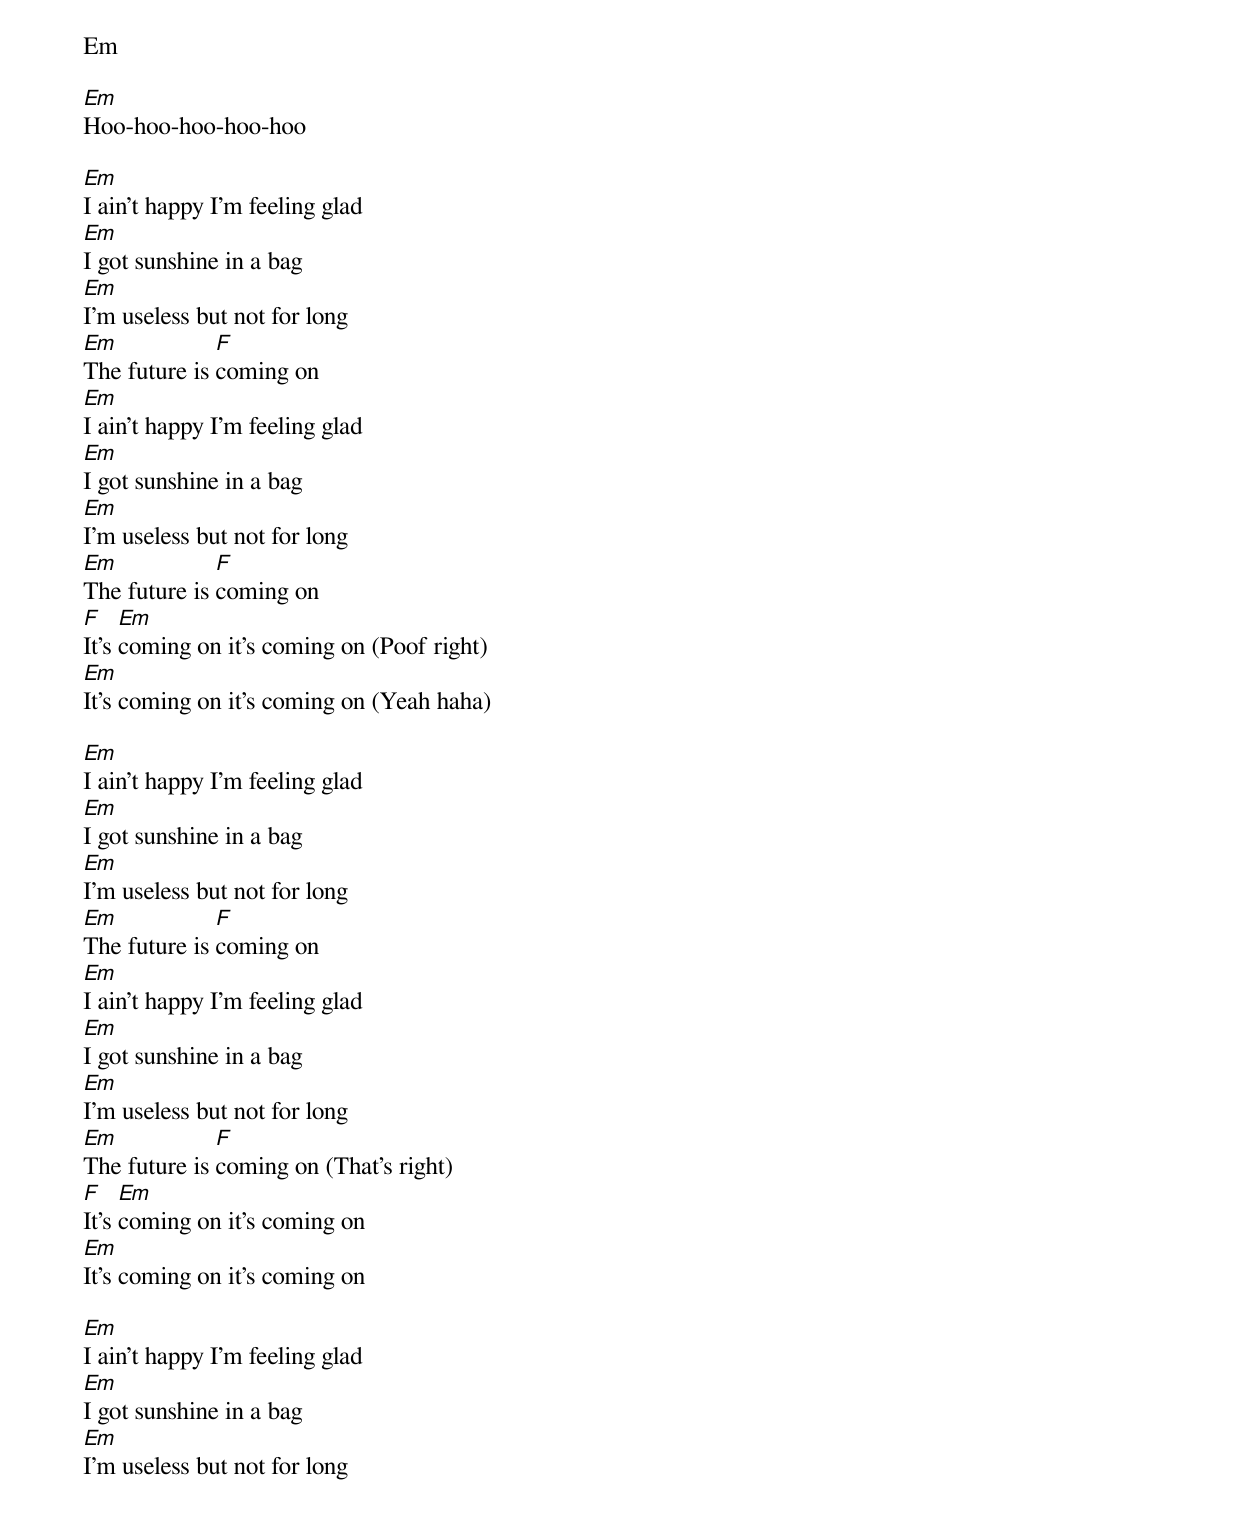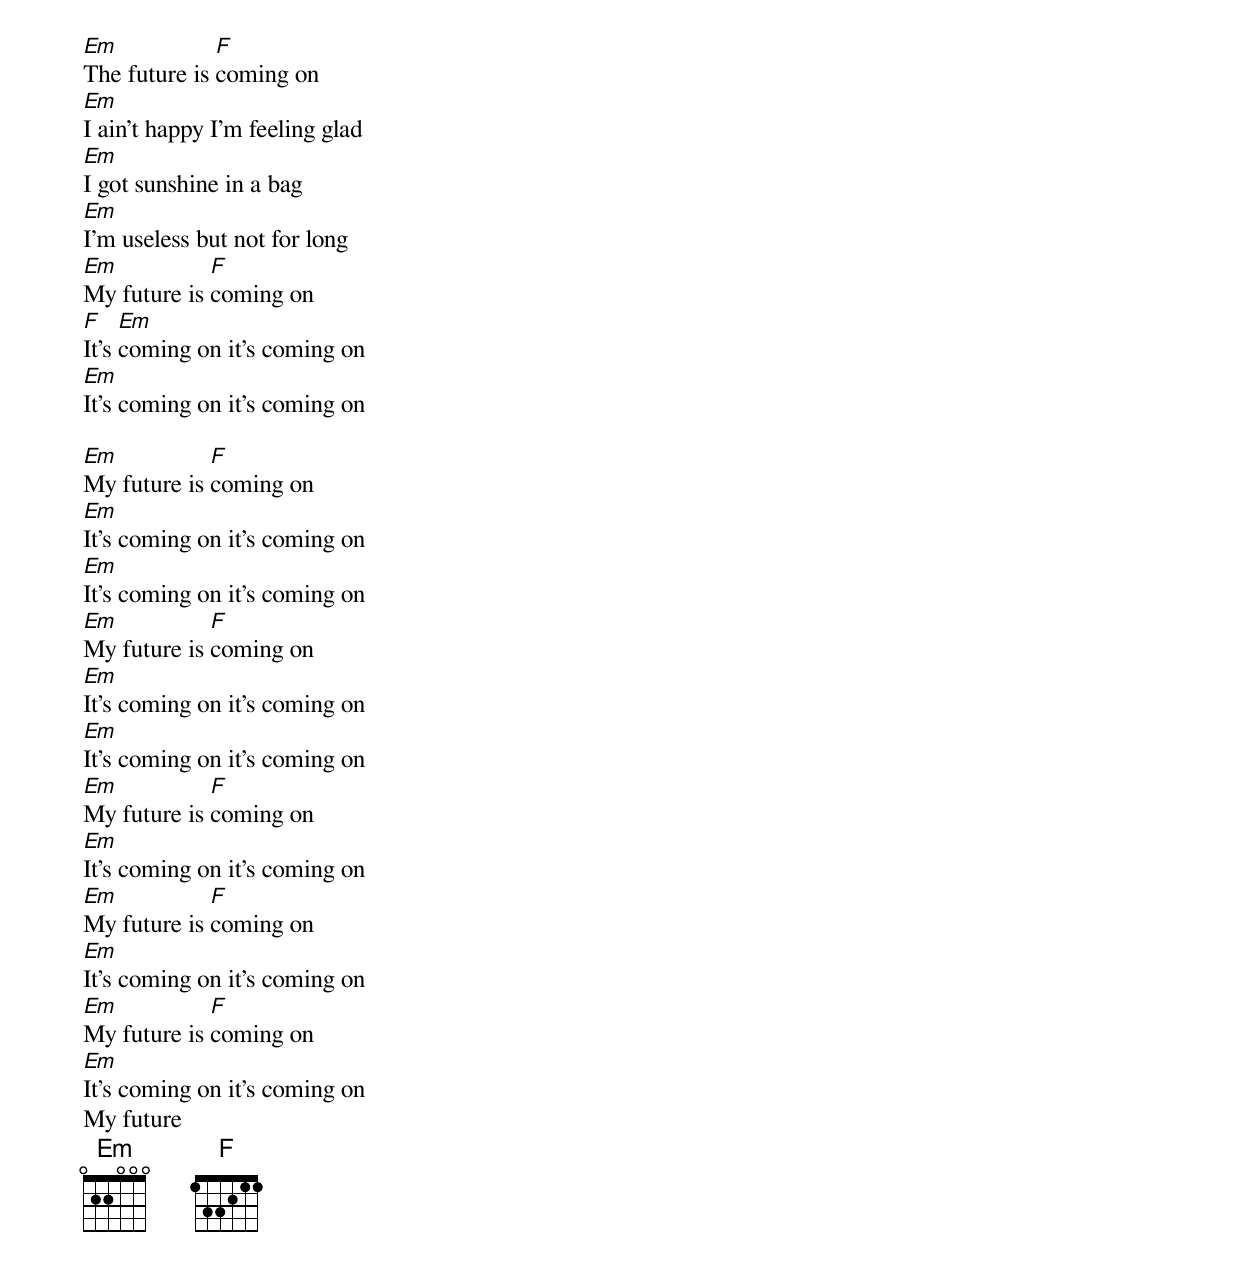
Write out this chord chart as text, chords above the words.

Em

Em
Hoo-hoo-hoo-hoo-hoo

Em
I ain't happy I'm feeling glad
Em
I got sunshine in a bag
Em
I'm useless but not for long
Em            F
The future is coming on
Em
I ain't happy I'm feeling glad
Em
I got sunshine in a bag
Em
I'm useless but not for long
Em            F
The future is coming on
F    Em
It's coming on it's coming on (Poof right)
Em
It's coming on it's coming on (Yeah haha)

Em
I ain't happy I'm feeling glad
Em
I got sunshine in a bag
Em
I'm useless but not for long
Em            F
The future is coming on
Em
I ain't happy I'm feeling glad
Em
I got sunshine in a bag
Em
I'm useless but not for long
Em            F
The future is coming on (That's right)
F    Em
It's coming on it's coming on
Em
It's coming on it's coming on

Em
I ain't happy I'm feeling glad
Em
I got sunshine in a bag
Em
I'm useless but not for long
Em            F
The future is coming on
Em
I ain't happy I'm feeling glad
Em
I got sunshine in a bag
Em
I'm useless but not for long
Em           F
My future is coming on
F    Em
It's coming on it's coming on
Em
It's coming on it's coming on

Em           F
My future is coming on
Em
It's coming on it's coming on
Em
It's coming on it's coming on
Em           F
My future is coming on
Em
It's coming on it's coming on
Em
It's coming on it's coming on
Em           F
My future is coming on
Em
It's coming on it's coming on
Em           F
My future is coming on
Em
It's coming on it's coming on
Em           F
My future is coming on
Em
It's coming on it's coming on
My future
